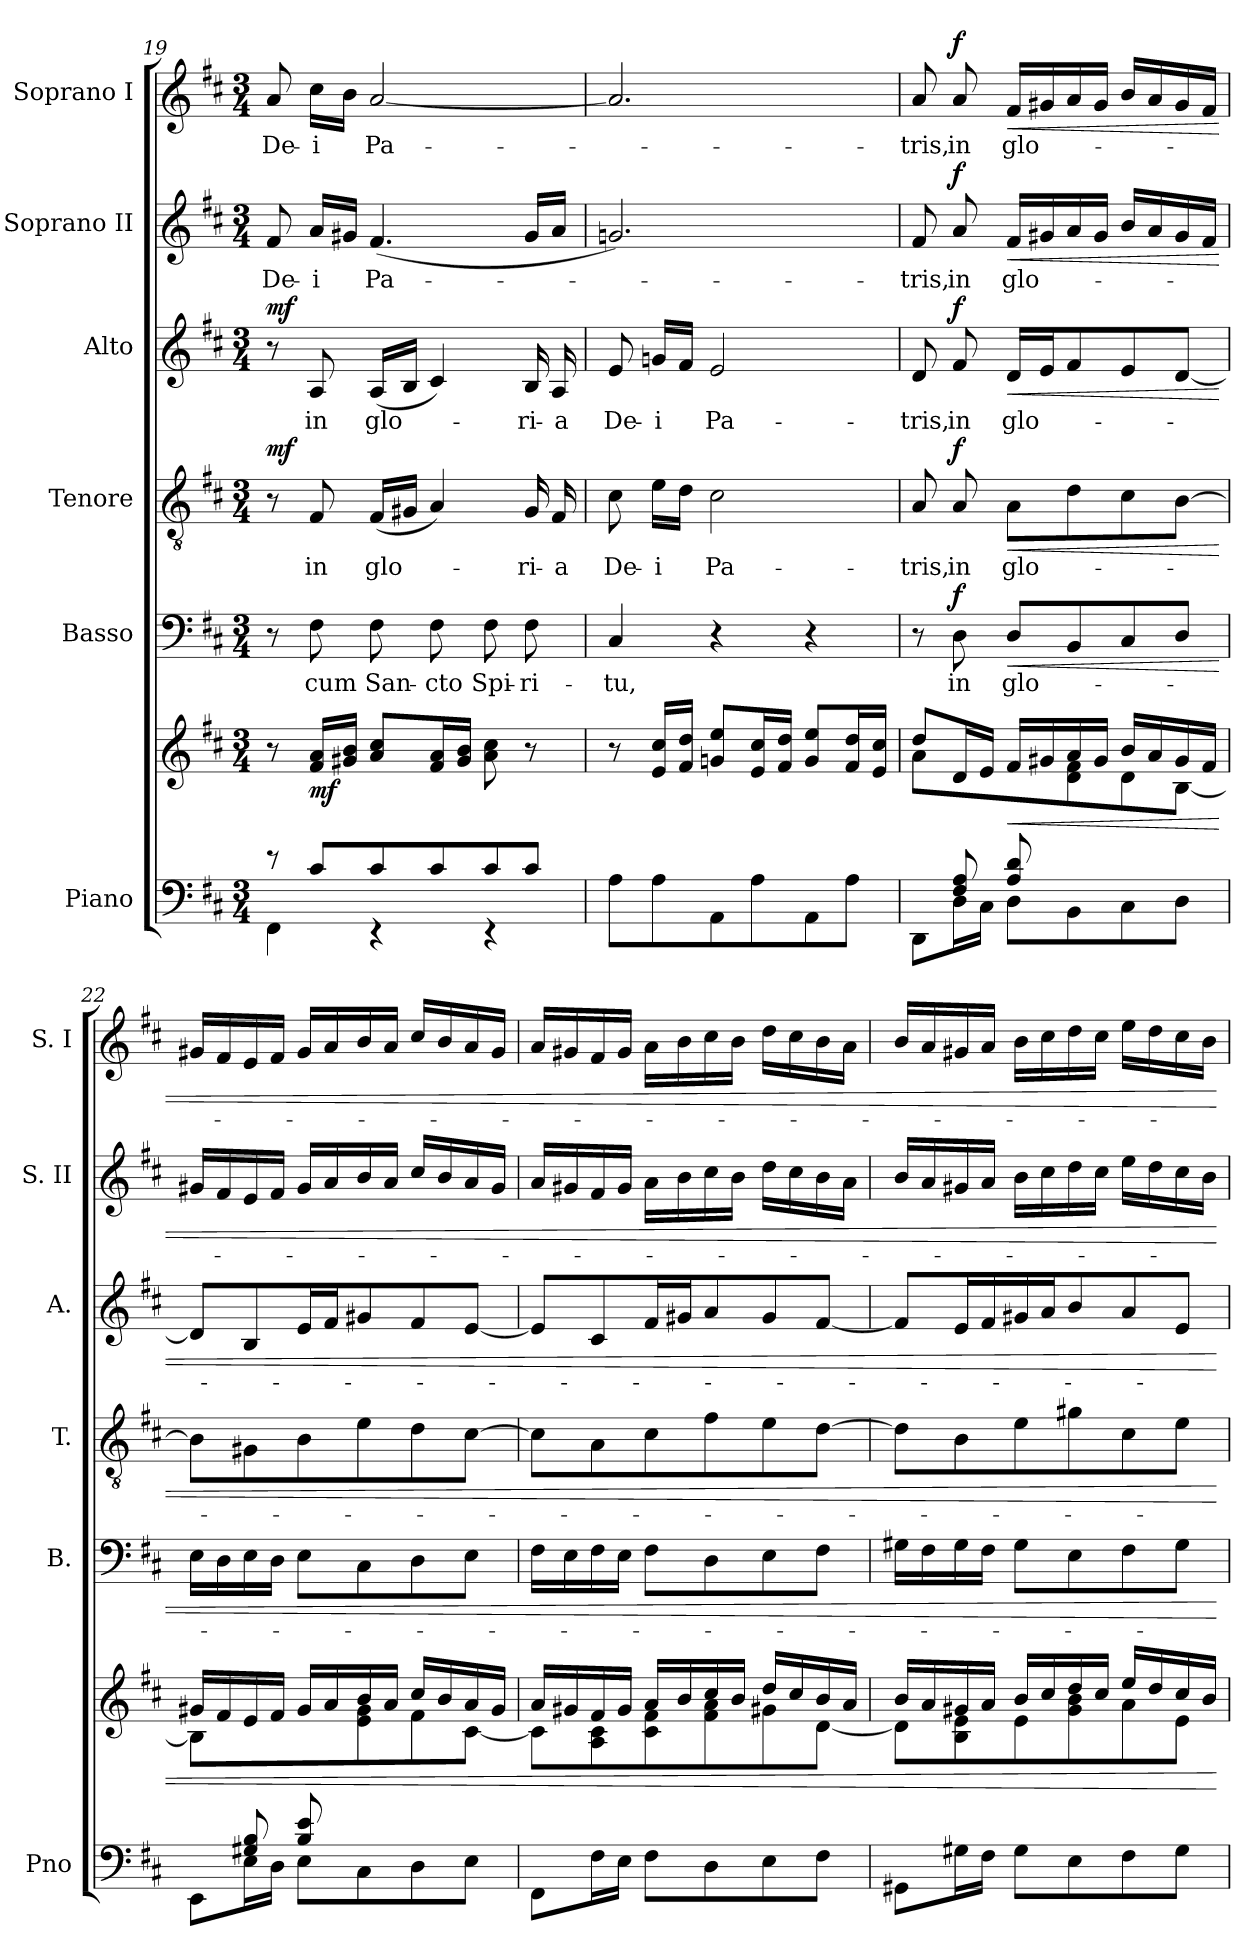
**kern	**kern	**dynam	**kern	**text	**dynam	**kern	**text	**dynam	**kern	**text	**dynam	**kern	**text	**dynam	**kern	**text	**dynam
*part6	*part6	*part6	*part5	*part5	*part5	*part4	*part4	*part4	*part3	*part3	*part3	*part2	*part2	*part2	*part1	*part1	*part1
*staff7	*staff6	*staff6/7	*staff5	*staff5	*staff5	*staff4	*staff4	*staff4	*staff3	*staff3	*staff3	*staff2	*staff2	*staff2	*staff1	*staff1	*staff1
*I"Piano	*	*	*I"Basso	*	*	*I"Tenore	*	*	*I"Alto	*	*	*I"Soprano II	*	*	*I"Soprano I	*	*
*I'Pno	*	*	*I'B.	*	*	*I'T.	*	*	*I'A.	*	*	*I'S. II	*	*	*I'S. I	*	*
!!LO:LB:g=z
*clefF4	*clefG2	*	*clefF4	*	*	*clefGv2	*	*	*clefG2	*	*	*clefG2	*	*	*clefG2	*	*
*ITrd1c1	*ITrd1c1	*	*ITrd1c1	*	*	*ITrd1c1	*	*	*ITrd1c1	*	*	*ITrd1c1	*	*	*ITrd1c1	*	*
*k[f#c#g#d#a#e#b#]	*k[f#c#g#d#a#e#b#]	*	*k[f#c#g#d#a#e#b#]	*	*	*k[f#c#g#d#a#e#b#]	*	*	*k[f#c#g#d#a#e#b#]	*	*	*k[f#c#g#d#a#e#b#]	*	*	*k[f#c#g#d#a#e#b#]	*	*
*M3/4	*M3/4	*	*M3/4	*	*	*M3/4	*	*	*M3/4	*	*	*M3/4	*	*	*M3/4	*	*
=19	=19	=19	=19	=19	=19	=19	=19	=19	=19	=19	=19	=19	=19	=19	=19	=19	=19
*^	*	*	*	*	*	*	*	*	*	*	*	*	*	*	*	*	*
!	!	!	!	!	!	!	!	!	!LO:DY:b	!	!	!LO:DY:b	!	!LO:LY:b	!	!	!LO:LY:b	!
8r	4EE#\	8r	.	8r	.	.	8r	.	mf	8r	.	mf	8e#/	De-	.	8g#/	De-	.
!	!	!	!LO:DY:b	!	!LO:LY:b	!	!	!LO:LY:b	!	!	!LO:LY:b	!	!	!LO:LY:b	!	!	!LO:LY:b	!
8B#/L	.	16e#/ 16g#/LL	mf	8E#\	cum	.	8E#/	in	.	8G#/	in	.	16g#/LL	-i	.	16b#\LL	-i	.
.	.	16f##X/ 16a#/JJ	.	.	.	.	.	.	.	.	.	.	16f##X/JJ	.	.	16a#\JJ	.	.
!	!	!	!	!	!LO:LY:b	!	!	!LO:LY:b	!	!	!LO:LY:b	!	!	!LO:LY:b	!	!	!LO:LY:b	!
8B#/	4r	8g#/ 8b#/L	.	8E#\	San-	.	(16E#/LL	glo-	.	(16G#/LL	glo-	.	(4.e#/	Pa-	.	[2g#/	Pa-	.
.	.	.	.	.	.	.	16F##X/JJ	.	.	16A#/JJ	.	.	.	.	.	.	.	.
!	!	!	!	!	!LO:LY:b	!	!	!	!	!	!	!	!	!	!	!	!	!
8B#/	.	16e#/ 16g#/L	.	8E#\	-cto	.	4G#/)	.	.	4B#/)	.	.	.	.	.	.	.	.
.	.	16f##/ 16a#/JJ	.	.	.	.	.	.	.	.	.	.	.	.	.	.	.	.
!	!	!	!	!	!LO:LY:b	!	!	!	!	!	!	!	!	!	!	!	!	!
8B#/	4r	8g#\ 8b#\	.	8E#\	Spi-	.	.	.	.	.	.	.	.	.	.	.	.	.
!	!	!	!	!	!LO:LY:b	!	!	!LO:LY:b	!	!	!LO:LY:b	!	!	!	!	!	!	!
8B#/J	.	8r	.	8E#\	-ri-	.	16F##/	-ri-	.	16A#/	-ri-	.	16f##/LL	.	.	.	.	.
!	!	!	!	!	!	!	!	!LO:LY:b	!	!	!LO:LY:b	!	!	!	!	!	!	!
.	.	.	.	.	.	.	16E#/	-a	.	16G#/	-a	.	16g#/JJ	.	.	.	.	.
*v	*v	*	*	*	*	*	*	*	*	*	*	*	*	*	*	*	*	*
=20	=20	=20	=20	=20	=20	=20	=20	=20	=20	=20	=20	=20	=20	=20	=20	=20	=20
!	!	!	!	!LO:LY:b	!	!	!LO:LY:b	!	!	!LO:LY:b	!	!	!	!	!	!	!
8G#\L	8r	.	4BB#/	-tu,	.	8B#\	De-	.	8d#/	De-	.	2.f#X/)	.	.	2.g#/]	.	.
!	!	!	!	!	!	!	!LO:LY:b	!	!	!LO:LY:b	!	!	!	!	!	!	!
8G#\	16d#/ 16b#/LL	.	.	.	.	16d#\LL	-i	.	16f#X/LL	-i	.	.	.	.	.	.	.
.	16e#/ 16cc#/JJ	.	.	.	.	16c#\JJ	.	.	16e#/JJ	.	.	.	.	.	.	.	.
!	!	!	!	!	!	!	!LO:LY:b	!	!	!LO:LY:b	!	!	!	!	!	!	!
8GG#\	8f#X/ 8dd#/L	.	4r	.	.	2B#\	Pa-	.	2d#/	Pa-	.	.	.	.	.	.	.
8G#\	16d#/ 16b#/L	.	.	.	.	.	.	.	.	.	.	.	.	.	.	.	.
.	16e#/ 16cc#/JJ	.	.	.	.	.	.	.	.	.	.	.	.	.	.	.	.
8GG#\	8f#/ 8dd#/L	.	4r	.	.	.	.	.	.	.	.	.	.	.	.	.	.
8G#\J	16e#/ 16cc#/L	.	.	.	.	.	.	.	.	.	.	.	.	.	.	.	.
.	16d#/ 16b#/JJ	.	.	.	.	.	.	.	.	.	.	.	.	.	.	.	.
=21	=21	=21	=21	=21	=21	=21	=21	=21	=21	=21	=21	=21	=21	=21	=21	=21	=21
*^	*^	*	*	*	*	*	*	*	*	*	*	*	*	*	*	*	*
!	!	!	!	!	!	!	!	!	!LO:LY:b	!	!	!LO:LY:b	!	!	!LO:LY:b	!	!	!LO:LY:b	!
8ryy	8CC#\L	8cc#/L	8g#\L	.	8r	.	.	8G#/	-tris,	.	8c#/	-tris,	.	8e#/	tris,	.	8g#/	tris,	.
!	!	!	!	!	!	!LO:LY:b	!LO:DY:b	!	!LO:LY:b	!LO:DY:b	!	!LO:LY:b	!LO:DY:b	!	!LO:LY:b	!LO:DY:b	!	!LO:LY:b	!LO:DY:b
8E#/ 8G#/	16C#\L	16c#/L	4ryy	.	8C#\	in	f	8G#/	in	f	8e#/	in	f	8g#/	in	f	8g#/	in	f
.	16BB#\JJ	16d#/JJ	.	.	.	.	.	.	.	.	.	.	.	.	.	.	.	.	.
!	!	!	!	!LO:HP:b	!	!LO:LY:b	!LO:HP:b	!	!LO:LY:b	!LO:HP:b	!	!LO:LY:b	!LO:HP:b	!	!LO:LY:b	!LO:HP:b	!	!LO:LY:b	!LO:HP:b
8G#/ 8c#/	8C#\L	16e#/LL	.	<	8C#/L	glo-	<	8G#\L	glo-	<	16c#/LL	glo-	<	16e#/LL	glo-	<	16e#/LL	glo-	<
.	.	16f##X/	.	.	.	.	.	.	.	.	16d#/J	.	.	16f##X/	.	.	16f##X/	.	.
4.ryy	8AA#\	16g#/	8c#\ 8e#\	.	8AA#/	.	.	8c#\	.	.	8e#/	.	.	16g#/	.	.	16g#/	.	.
.	.	16f##/JJ	.	.	.	.	.	.	.	.	.	.	.	16f##/JJ	.	.	16f##/JJ	.	.
.	8BB#\	16a#/LL	8c#\	.	8BB#/	.	.	8B#\	.	.	8d#/	.	.	16a#/LL	.	.	16a#/LL	.	.
.	.	16g#/	.	.	.	.	.	.	.	.	.	.	.	16g#/	.	.	16g#/	.	.
.	8C#\J	16f##/	[8A#\J	.	8C#/J	.	.	[8A#\J	.	.	[8c#/J	.	.	16f##/	.	.	16f##/	.	.
.	.	16e#/JJ	.	.	.	.	.	.	.	.	.	.	.	16e#/JJ	.	.	16e#/JJ	.	.
!!LO:PB:g=z
=22	=22	=22	=22	=22	=22	=22	=22	=22	=22	=22	=22	=22	=22	=22	=22	=22	=22	=22	=22
8ryy	8DD#\L	16f##X/LL	8A#\L]	.	16D#\LL	.	.	8A#\L]	.	.	8c#/L]	.	.	16f##X/LL	.	.	16f##X/LL	.	.
.	.	16e#/	.	.	16C#\	.	.	.	.	.	.	.	.	16e#/	.	.	16e#/	.	.
8F##X/ 8A#/	16D#\L	16d#/	4ryy	.	16D#\	.	.	8F##X\	.	.	8A#/	.	.	16d#/	.	.	16d#/	.	.
.	16C#\JJ	16e#/JJ	.	.	16C#\JJ	.	.	.	.	.	.	.	.	16e#/JJ	.	.	16e#/JJ	.	.
8A#/ 8d#/	8D#\L	16f##/LL	.	.	8D#\L	.	.	8A#\	.	.	16d#/L	.	.	16f##/LL	.	.	16f##/LL	.	.
.	.	16g#/	.	.	.	.	.	.	.	.	16e#/J	.	.	16g#/	.	.	16g#/	.	.
4.ryy	8BB#\	16a#/	8d#\ 8f##\	.	8BB#\	.	.	8d#\	.	.	8f##X/	.	.	16a#/	.	.	16a#/	.	.
.	.	16g#/JJ	.	.	.	.	.	.	.	.	.	.	.	16g#/JJ	.	.	16g#/JJ	.	.
.	8C#\	16b#/LL	8e#\	.	8C#\	.	.	8c#\	.	.	8e#/	.	.	16b#/LL	.	.	16b#/LL	.	.
.	.	16a#/	.	.	.	.	.	.	.	.	.	.	.	16a#/	.	.	16a#/	.	.
.	8D#\J	16g#/	[8B#\J	.	8D#\J	.	.	[8B#\J	.	.	[8d#/J	.	.	16g#/	.	.	16g#/	.	.
.	.	16f##/JJ	.	.	.	.	.	.	.	.	.	.	.	16f##/JJ	.	.	16f##/JJ	.	.
*v	*v	*	*	*	*	*	*	*	*	*	*	*	*	*	*	*	*	*	*
=23	=23	=23	=23	=23	=23	=23	=23	=23	=23	=23	=23	=23	=23	=23	=23	=23	=23	=23
8EE#\L	16g#/LL	8B#\L]	.	16E#\LL	.	.	8B#\L]	.	.	8d#/L]	.	.	16g#/LL	.	.	16g#/LL	.	.
.	16f##X/	.	.	16D#\	.	.	.	.	.	.	.	.	16f##X/	.	.	16f##X/	.	.
16E#\L	16e#/	8G#\ 8B#\	.	16E#\	.	.	8G#\	.	.	8B#/	.	.	16e#/	.	.	16e#/	.	.
16D#\JJ	16f##/JJ	.	.	16D#\JJ	.	.	.	.	.	.	.	.	16f##/JJ	.	.	16f##/JJ	.	.
8E#\L	16g#/LL	8B#\ 8e#\	.	8E#\L	.	.	8B#\	.	.	16e#/L	.	.	16g#\LL	.	.	16g#\LL	.	.
.	16a#/	.	.	.	.	.	.	.	.	16f##X/J	.	.	16a#\	.	.	16a#\	.	.
8C#\	16b#/	8e#\ 8g#\	.	8C#\	.	.	8e#\	.	.	8g#/	.	.	16b#\	.	.	16b#\	.	.
.	16a#/JJ	.	.	.	.	.	.	.	.	.	.	.	16a#\JJ	.	.	16a#\JJ	.	.
8D#\	16cc#/LL	8f##X\	.	8D#\	.	.	8d#\	.	.	8f##/	.	.	16cc#\LL	.	.	16cc#\LL	.	.
.	16b#/	.	.	.	.	.	.	.	.	.	.	.	16b#\	.	.	16b#\	.	.
8E#\J	16a#/	[8c#\J	.	8E#\J	.	.	[8c#\J	.	.	[8e#/J	.	.	16a#\	.	.	16a#\	.	.
.	16g#/JJ	.	.	.	.	.	.	.	.	.	.	.	16g#\JJ	.	.	16g#\JJ	.	.
=24	=24	=24	=24	=24	=24	=24	=24	=24	=24	=24	=24	=24	=24	=24	=24	=24	=24	=24
8FF##X\L	16a#/LL	8c#\L]	.	16F##X\LL	.	.	8c#\L]	.	.	8e#/L]	.	.	16a#/LL	.	.	16a#/LL	.	.
.	16g#/	.	.	16E#\	.	.	.	.	.	.	.	.	16g#/	.	.	16g#/	.	.
16F##X\L	16f##X/	8A#\ 8d#\	.	16F##\	.	.	8A#\	.	.	16d#/L	.	.	16f##X/	.	.	16f##X/	.	.
16E#\JJ	16g#/JJ	.	.	16E#\JJ	.	.	.	.	.	16e#/	.	.	16g#/JJ	.	.	16g#/JJ	.	.
8F##\L	16a#/LL	8d#\	.	8F##\L	.	.	8d#\	.	.	16f##X/	.	.	16a#\LL	.	.	16a#\LL	.	.
.	16b#/	.	.	.	.	.	.	.	.	16g#/J	.	.	16b#\	.	.	16b#\	.	.
8D#\	16cc#/	8f##\ 8a#\	.	8D#\	.	.	8f##X\	.	.	8a#/	.	.	16cc#\	.	.	16cc#\	.	.
.	16b#/JJ	.	.	.	.	.	.	.	.	.	.	.	16b#\JJ	.	.	16b#\JJ	.	.
8E#\	16dd#/LL	8g#\	.	8E#\	.	.	8B#\	.	.	8g#/	.	.	16dd#\LL	.	.	16dd#\LL	.	.
.	16cc#/	.	.	.	.	.	.	.	.	.	.	.	16cc#\	.	.	16cc#\	.	.
8F##\J	16b#/	8d#\J	.	8F##\J	.	.	8d#\J	.	.	8d#/J	.	.	16b#\	.	.	16b#\	.	.
.	16a#/JJ	.	.	.	.	.	.	.	.	.	.	.	16a#\JJ	.	.	16a#\JJ	.	.
*	*v	*v	*	*	*	*	*	*	*	*	*	*	*	*	*	*	*	*
.	.	[	.	.	[	.	.	[	.	.	[	.	.	[	.	.	[
=	=	=	=	=	=	=	=	=	=	=	=	=	=	=	=	=	=
*-	*-	*-	*-	*-	*-	*-	*-	*-	*-	*-	*-	*-	*-	*-	*-	*-	*-
